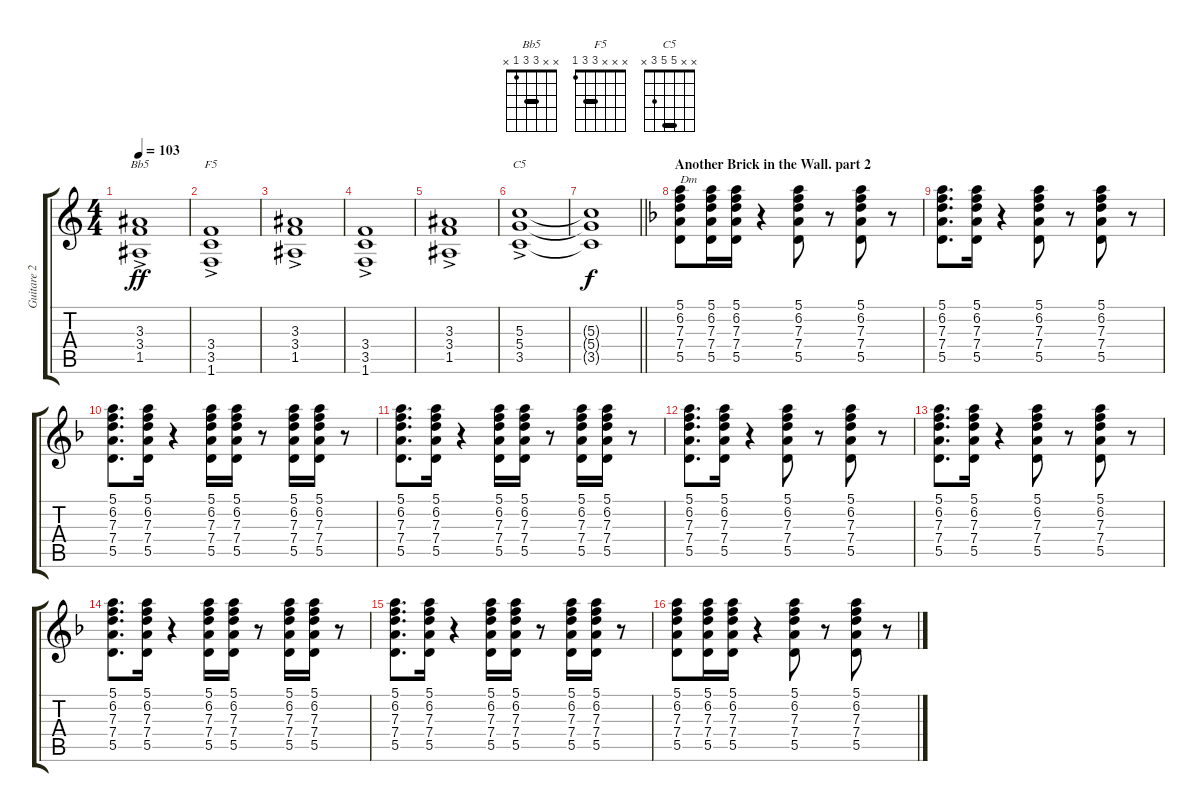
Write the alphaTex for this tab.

\track ("Guitare 2" "Guitare 2") {instrument distortionguitar}
\staff {score tabs}
\tuning (E4 B3 G3 D3 A2 E2) {hide}
\chord ("Bb5" x x 3 3 1 x) {barre 3}
\chord ("F5" x x x 3 3 1) {barre 3}
\chord ("C5" x x 5 5 3 x) {barre 5}
\ts (4 4)
\tempo 103
\clef g2
\ks c
(3.3 3.4 1.5{ac}).1{ch "Bb5" dy ff} |
(3.4 3.5 1.6{ac}).1{ch "F5"} |
(3.3 3.4 1.5{ac}).1 |
(3.4 3.5{ac} 1.6).1 |
(3.3 3.4 1.5{ac}).1 |
(5.3 5.4 3.5{ac}).1{ch "C5"} |
\barLineRight lightlight
(5.3{t} 5.4{t} 3.5{t}).1{dy f} |
\section ("" "Another Brick in the Wall. part 2")
\ks dminor
(5.1 6.2 7.3 7.4 5.5).8{txt "Dm" volume 10 balance 13 instrument electricguitarjazz} (5.1 6.2 7.3 7.4 5.5).16 (5.1 6.2 7.3 7.4 5.5).16 r.4 (5.1 6.2 7.3 7.4 5.5).8 r.8 (5.1 6.2 7.3 7.4 5.5).8 r.8 |
(5.1 6.2 7.3 7.4 5.5).8{d} (5.1 6.2 7.3 7.4 5.5).16 r.4 (5.1 6.2 7.3 7.4 5.5).8 r.8 (5.1 6.2 7.3 7.4 5.5).8 r.8 |
(5.1 6.2 7.3 7.4 5.5).8{d} (5.1 6.2 7.3 7.4 5.5).16 r.4 (5.1 6.2 7.3 7.4 5.5).16 (5.1 6.2 7.3 7.4 5.5).16 r.8 (5.1 6.2 7.3 7.4 5.5).16 (5.1 6.2 7.3 7.4 5.5).16 r.8 |
(5.1 6.2 7.3 7.4 5.5).8{d} (5.1 6.2 7.3 7.4 5.5).16 r.4 (5.1 6.2 7.3 7.4 5.5).16 (5.1 6.2 7.3 7.4 5.5).16 r.8 (5.1 6.2 7.3 7.4 5.5).16 (5.1 6.2 7.3 7.4 5.5).16 r.8 |
(5.1 6.2 7.3 7.4 5.5).8{d} (5.1 6.2 7.3 7.4 5.5).16 r.4 (5.1 6.2 7.3 7.4 5.5).8 r.8 (5.1 6.2 7.3 7.4 5.5).8 r.8 |
(5.1 6.2 7.3 7.4 5.5).8{d} (5.1 6.2 7.3 7.4 5.5).16 r.4 (5.1 6.2 7.3 7.4 5.5).8 r.8 (5.1 6.2 7.3 7.4 5.5).8 r.8 |
(5.1 6.2 7.3 7.4 5.5).8{d} (5.1 6.2 7.3 7.4 5.5).16 r.4 (5.1 6.2 7.3 7.4 5.5).16 (5.1 6.2 7.3 7.4 5.5).16 r.8 (5.1 6.2 7.3 7.4 5.5).16 (5.1 6.2 7.3 7.4 5.5).16 r.8 |
(5.1 6.2 7.3 7.4 5.5).8{d} (5.1 6.2 7.3 7.4 5.5).16 r.4 (5.1 6.2 7.3 7.4 5.5).16 (5.1 6.2 7.3 7.4 5.5).16 r.8 (5.1 6.2 7.3 7.4 5.5).16 (5.1 6.2 7.3 7.4 5.5).16 r.8 |
(5.1 6.2 7.3 7.4 5.5).8 (5.1 6.2 7.3 7.4 5.5).16 (5.1 6.2 7.3 7.4 5.5).16 r.4 (5.1 6.2 7.3 7.4 5.5).8 r.8 (5.1 6.2 7.3 7.4 5.5).8 r.8
